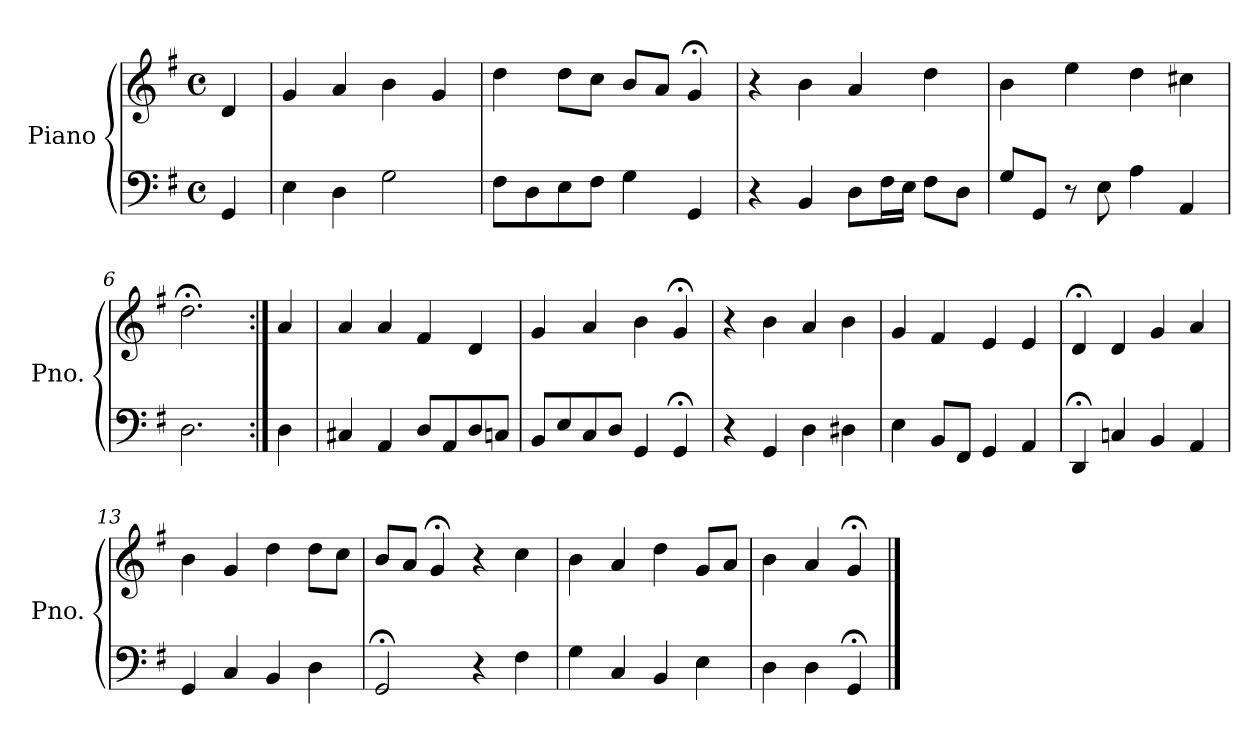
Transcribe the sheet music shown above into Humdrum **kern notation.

**kern	**kern
*part1	*part1
*staff2	*staff1
*I"Piano	*
*I'Pno.	*
*clefF4	*clefG2
*k[f#]	*k[f#]
*M4/4	*M4/4
*met(c)	*met(c)
=1	=1
4GG/	4d/
=2	=2
4E\	4g/
4D\	4a/
2G\	4b\
.	4g/
=3	=3
8F#\L	4dd\
8D\	.
8E\	8dd\L
8F#\J	8cc\J
4G\	8b/L
.	8a/J
4GG/	4g;</
=4	=4
4r	4r
4BB/	4b\
8D\L	4a/
16F#\L	.
16E\JJ	.
8F#\L	4dd\
8D\J	.
=5	=5
8G/L	4b\
8GG/J	.
8r	4ee\
8E\	.
4A\	4dd\
4AA/	4cc#X\
=6	=6
2.D\	2.dd;<\
!!LO:LB:g=z
=7:|!	=7:|!
4D\	4a/
=8	=8
4C#X/	4a/
4AA/	4a/
8D/L	4f#/
8AA/	.
8D/	4d/
8Cn/J	.
=9	=9
8BB/L	4g/
8E/	.
8C/	4a/
8D/J	.
4GG/	4b\
4GG;</	4g;</
=10	=10
4r	4r
4GG/	4b\
4D\	4a/
4D#X\	4b\
=11	=11
4E\	4g/
8BB/L	4f#/
8FF#/J	.
4GG/	4e/
4AA/	4e/
=12	=12
4DD;</	4d;</
4Cn/	4d/
4BB/	4g/
4AA/	4a/
!!LO:LB:g=z
=13	=13
4GG/	4b\
4C/	4g/
4BB/	4dd\
4D\	8dd\L
.	8cc\J
=14	=14
2GG;</	8b/L
.	8a/J
.	4g;</
4r	4r
4F#\	4cc\
=15	=15
4G\	4b\
4C/	4a/
4BB/	4dd\
4E\	8g/L
.	8a/J
=16	=16
4D\	4b\
4D\	4a/
4GG;</	4g;</
==	==
*-	*-
